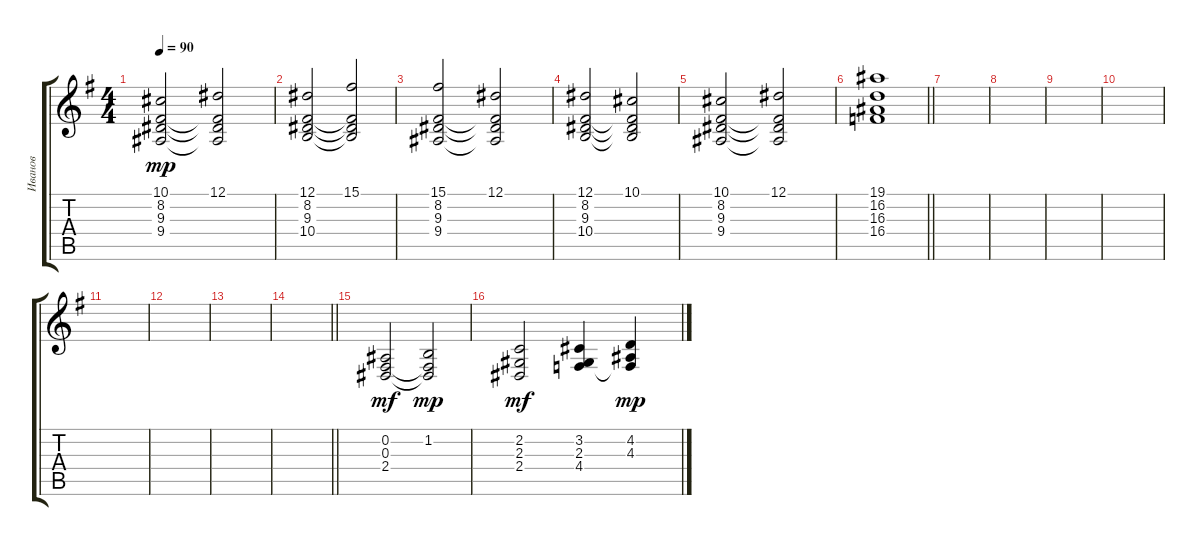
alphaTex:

\track ("Иванов" "Иванов") {instrument stringensemble1}
\staff {score tabs}
\tuning (Eb4 Bb3 Gb3 Db3 Ab2 Eb2) {hide}
\ts (4 4)
\tempo 90
\clef g2
\ks eminor
(10.1 8.2 9.3 9.4).2{dy mp} (12.1 8.2{t} 9.3{t} 9.4{t}).2 |
(12.1 8.2 9.3 10.4).2 (15.1 8.2{t} 9.3{t} 10.4{t}).2 |
(15.1 8.2 9.3 9.4).2 (12.1 8.2{t} 9.3{t} 9.4{t}).2 |
(12.1 8.2 9.3 10.4).2 (10.1 8.2{t} 9.3{t} 10.4{t}).2 |
(10.1 8.2 9.3 9.4).2 (12.1 8.2{t} 9.3{t} 9.4{t}).2 |
\barLineRight lightlight
(19.1 16.2 16.3 16.4).1 |
|
|
|
|
|
|
|
\barLineRight lightlight
|
(0.2 0.3 2.4).2{dy mf instrument stringensemble1} (1.2 0.3{t} 2.4{t}).2{dy mp} |
(2.2 2.3 2.4).2{dy mf} (3.2 2.3 4.4).4 (4.2 4.3 4.4{t}).4{dy mp}
